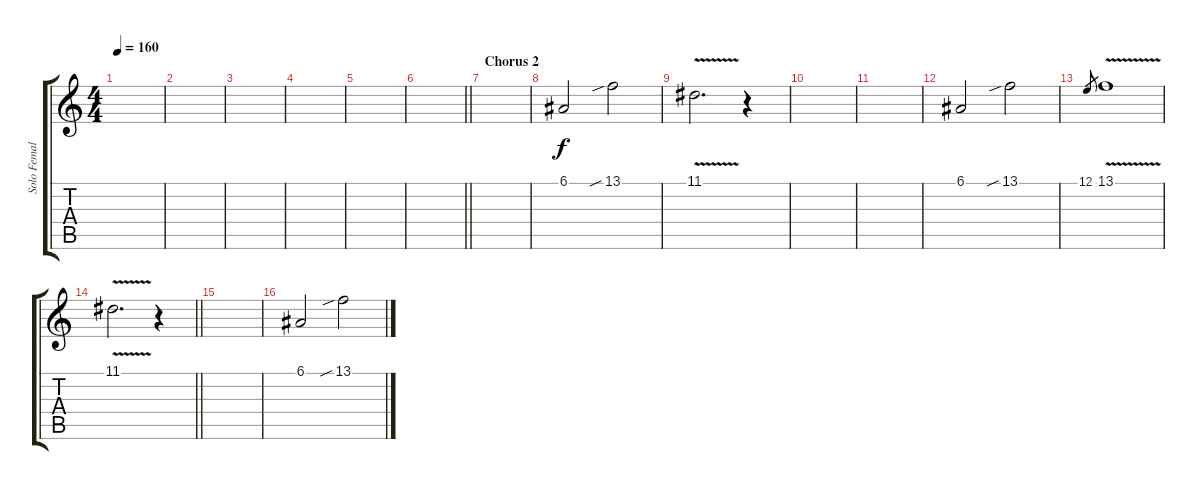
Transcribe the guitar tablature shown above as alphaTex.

\track ("Solo Female" "Solo Femal") {instrument synthvoice}
\staff {score tabs}
\tuning (E4 B3 G3 D3 A2 E2) {hide}
\ts (4 4)
\tempo 160
\clef g2
\ks c
|
|
|
|
|
\barLineRight lightlight
|
\section ("" "Chorus 2")
|
6.1.2 13.1{sib}.2 |
11.1{v}.2{d} r.4 |
|
|
6.1.2 13.1{sib}.2 |
12.1.8{gr} 13.1{v}.1 |
\barLineRight lightlight
11.1{v}.2{d} r.4 |
|
6.1.2 13.1{sib}.2
